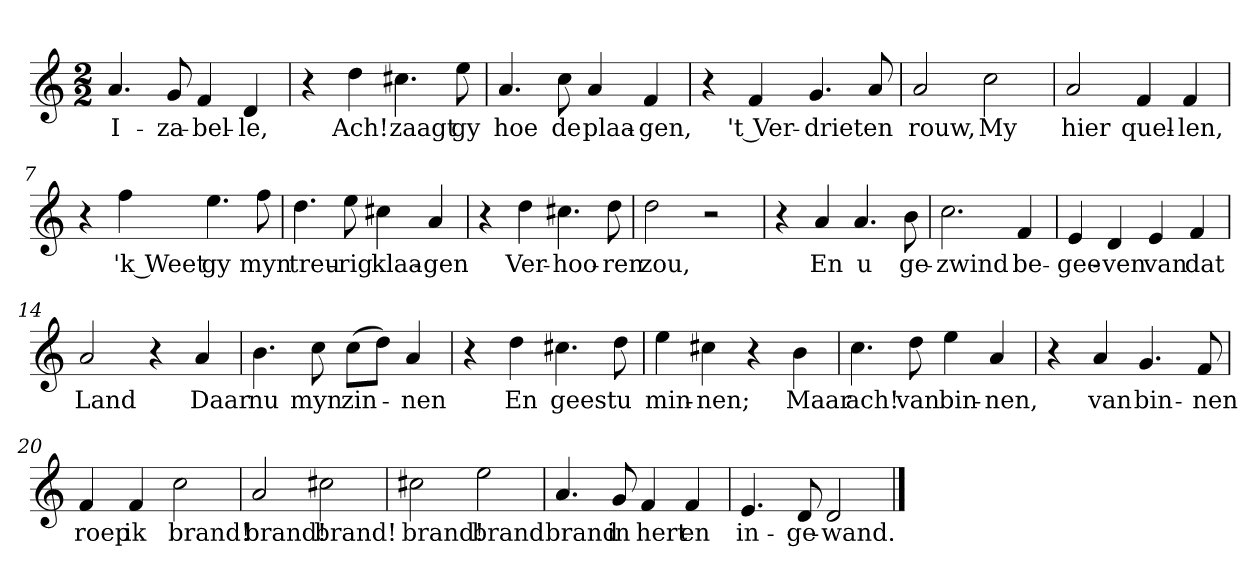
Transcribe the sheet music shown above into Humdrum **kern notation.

**kern	**text
*part1	*part1
*staff1	*staff1
*clefG2	*
*k[]	*
*C:	*
*M2/2	*
*MM120	*
=1	=1
4.a	I-
8g	-za-
4f	-bel-
4d	-le,
=2	=2
4r	.
4dd	Ach!
4.cc#X	zaagt
8ee	gy
=3	=3
4.a	hoe
8cc	de
4a	plaa-
4f	-gen,
=4	=4
4r	.
4f	't Ver-
4.g	-driet
8a	en
=5	=5
2a	rouw,
2cc	My
=6	=6
2a	hier
4f	quel-
4f	-len,
=7	=7
4r	.
4ff	'k Weet
4.ee	gy
8ff	myn
=8	=8
4.dd	treu-
8ee	-rig
4cc#X	klaa-
4a	-gen
=9	=9
4r	.
4dd	Ver-
4.cc#X	-hoo-
8dd	-ren
=10	=10
2dd	zou,
2r	.
=11	=11
4r	.
4a	En
4.a	u
8b	ge-
=12	=12
2.cc	-zwind
4f	be-
=13	=13
4e	-gee-
4d	-ven
4e	van
4f	dat
=14	=14
2a	Land
4r	.
4a	Daar
=15	=15
4.b	nu
8cc	myn
(8cc\L	zin-
8dd\J)	.
4a	-nen
=16	=16
4r	.
4dd	En
4.cc#X	geest
8dd	u
=17	=17
4ee	min-
4cc#X	-nen;
4r	.
4b	Maar
=18	=18
4.cc	ach!
8dd	van
4ee	bin-
4a	-nen,
=19	=19
4r	.
4a	van
4.g	bin-
8f	-nen
=20	=20
4f	roep
4f	ik
2cc	brand!
=21	=21
2a	brand!
2cc#X	brand!
=22	=22
2cc#X	brand!
2ee	brand
=23	=23
4.a	brand
8g	in
4f	hert
4f	en
=24	=24
4.e	in-
8d	-ge-
2d	-wand.
==	==
*-	*-
